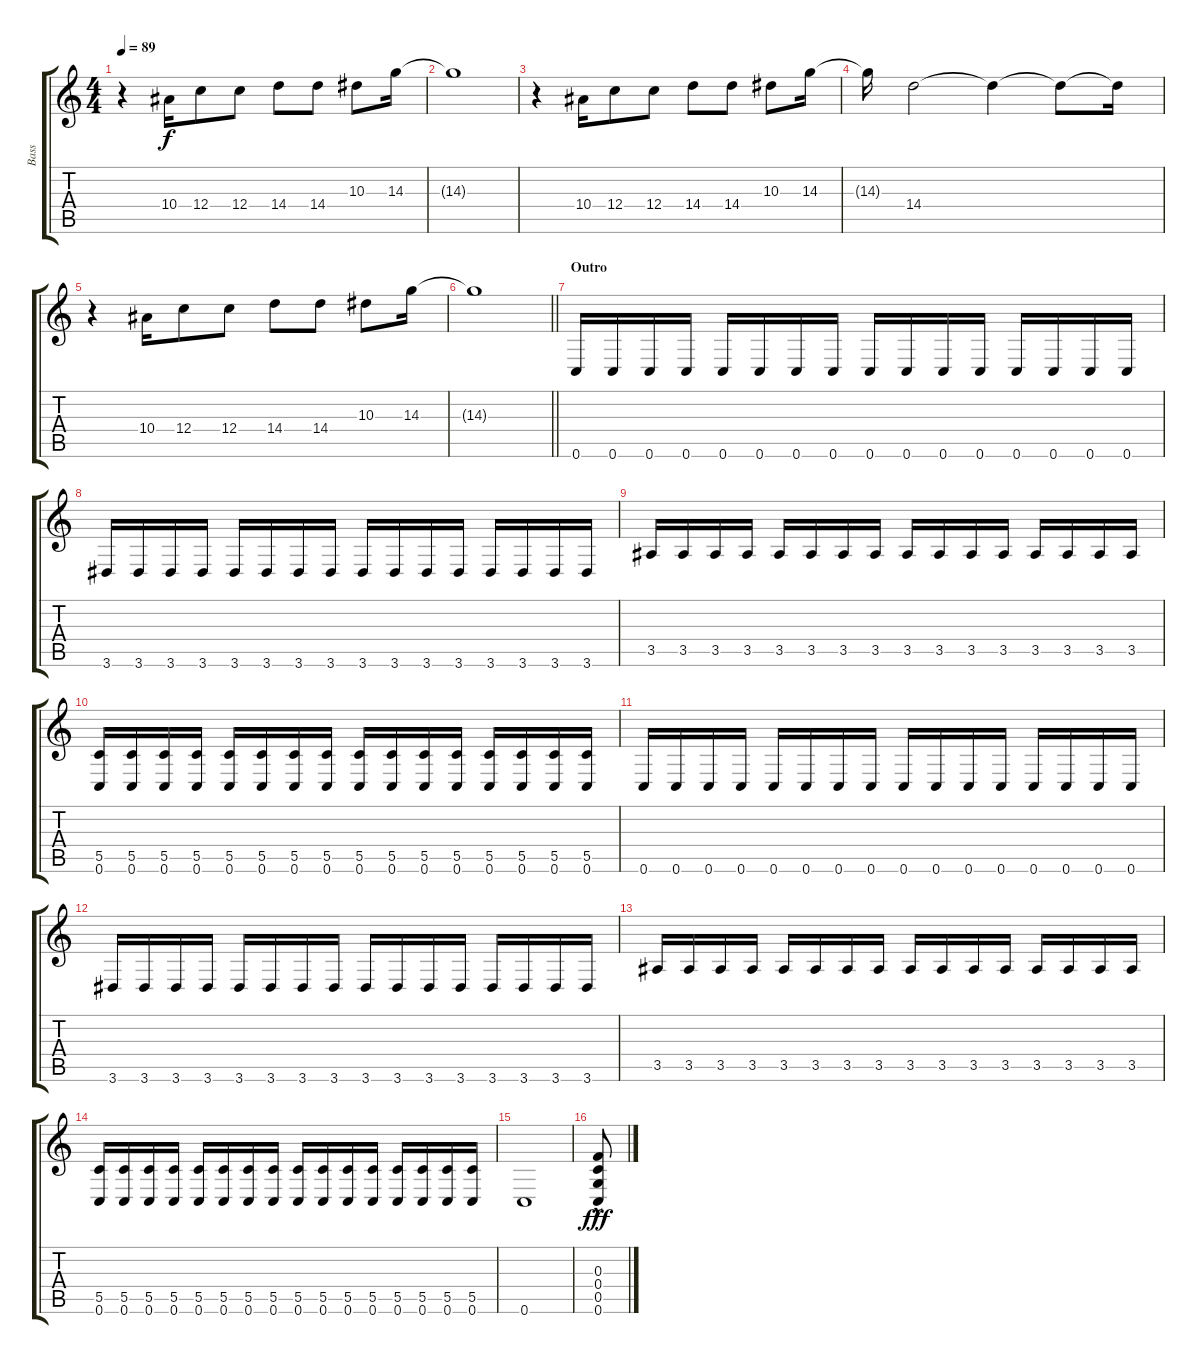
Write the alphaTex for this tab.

\track ("Bass" "Bass") {instrument electricbasspick}
\staff {score tabs}
\tuning (D4 A3 F3 C3 G2 C2) {hide}
\ts (4 4)
\tempo 89
\clef g2
\ks c
r.4{dy f} 10.4.16 12.4.8 12.4.8 14.4.8 14.4.8 10.3.8 14.3.16 |
14.3{t}.1 |
r.4 10.4.16 12.4.8 12.4.8 14.4.8 14.4.8 10.3.8 14.3.16 |
14.3{t}.16 14.4.2 14.4{t}.4 14.4{t}.8 14.4{t}.16 |
r.4 10.4.16 12.4.8 12.4.8 14.4.8 14.4.8 10.3.8 14.3.16 |
\barLineRight lightlight
14.3{t}.1 |
\section ("" "Outro")
0.6.16 0.6.16 0.6.16 0.6.16 0.6.16 0.6.16 0.6.16 0.6.16 0.6.16 0.6.16 0.6.16 0.6.16 0.6.16 0.6.16 0.6.16 0.6.16 |
3.6.16 3.6.16 3.6.16 3.6.16 3.6.16 3.6.16 3.6.16 3.6.16 3.6.16 3.6.16 3.6.16 3.6.16 3.6.16 3.6.16 3.6.16 3.6.16 |
3.5.16 3.5.16 3.5.16 3.5.16 3.5.16 3.5.16 3.5.16 3.5.16 3.5.16 3.5.16 3.5.16 3.5.16 3.5.16 3.5.16 3.5.16 3.5.16 |
(5.5 0.6).16 (5.5 0.6).16 (5.5 0.6).16 (5.5 0.6).16 (5.5 0.6).16 (5.5 0.6).16 (5.5 0.6).16 (5.5 0.6).16 (5.5 0.6).16 (5.5 0.6).16 (5.5 0.6).16 (5.5 0.6).16 (5.5 0.6).16 (5.5 0.6).16 (5.5 0.6).16 (5.5 0.6).16 |
0.6.16 0.6.16 0.6.16 0.6.16 0.6.16 0.6.16 0.6.16 0.6.16 0.6.16 0.6.16 0.6.16 0.6.16 0.6.16 0.6.16 0.6.16 0.6.16 |
3.6.16 3.6.16 3.6.16 3.6.16 3.6.16 3.6.16 3.6.16 3.6.16 3.6.16 3.6.16 3.6.16 3.6.16 3.6.16 3.6.16 3.6.16 3.6.16 |
3.5.16 3.5.16 3.5.16 3.5.16 3.5.16 3.5.16 3.5.16 3.5.16 3.5.16 3.5.16 3.5.16 3.5.16 3.5.16 3.5.16 3.5.16 3.5.16 |
(5.5 0.6).16 (5.5 0.6).16 (5.5 0.6).16 (5.5 0.6).16 (5.5 0.6).16 (5.5 0.6).16 (5.5 0.6).16 (5.5 0.6).16 (5.5 0.6).16 (5.5 0.6).16 (5.5 0.6).16 (5.5 0.6).16 (5.5 0.6).16 (5.5 0.6).16 (5.5 0.6).16 (5.5 0.6).16 |
0.6.1 |
(0.3{hac} 0.4 0.5 0.6).8{dy fff}
